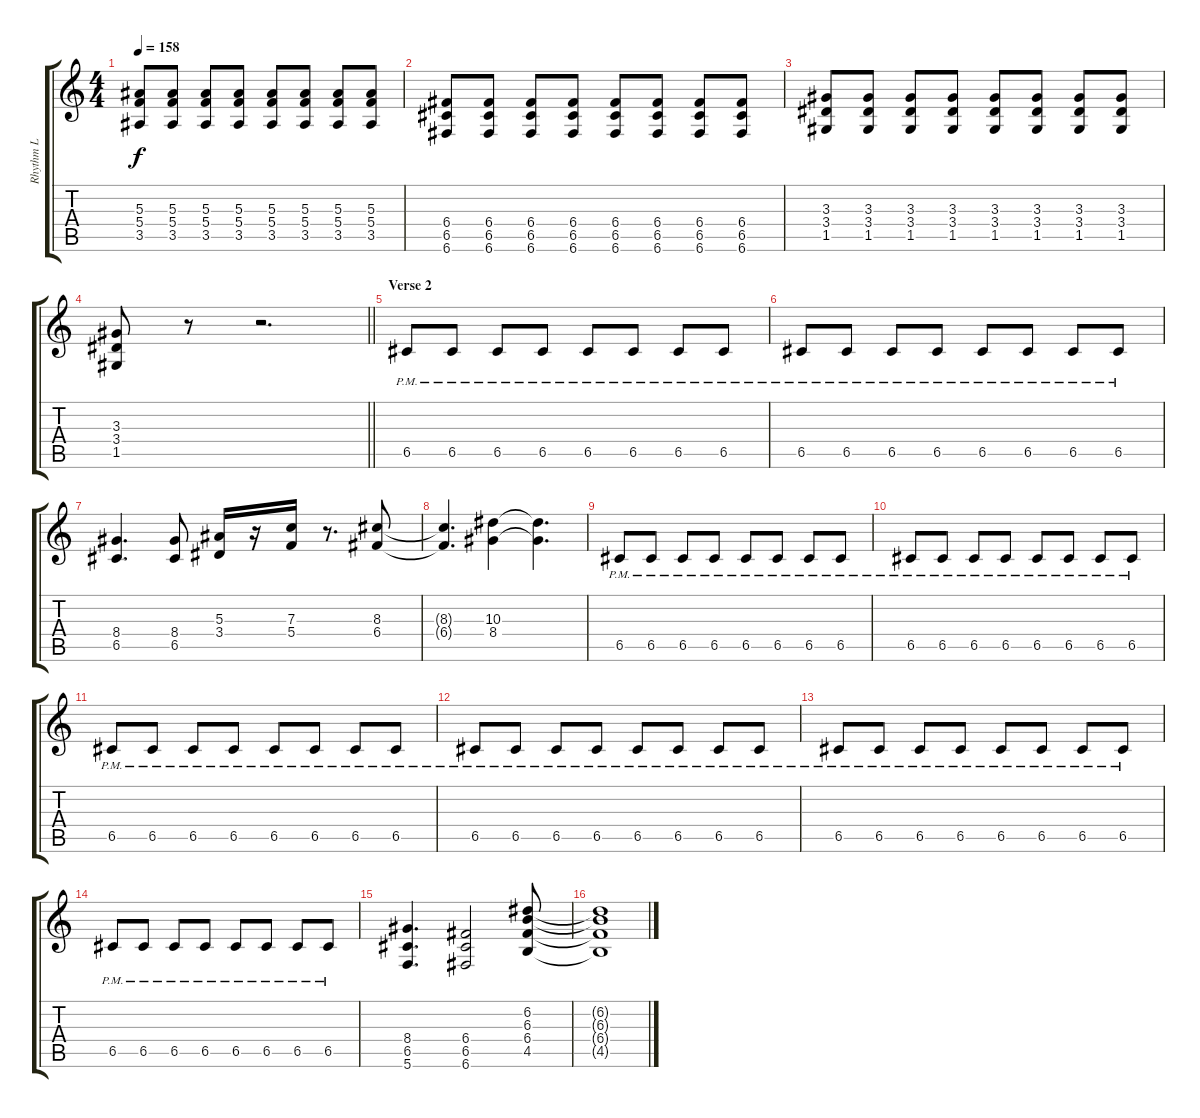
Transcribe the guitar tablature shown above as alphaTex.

\track ("Rhythm L" "Rhythm L") {instrument distortionguitar}
\staff {score tabs}
\tuning (D4 A3 F3 C3 G2 C2) {hide}
\ts (4 4)
\tempo 158
\clef g2
\ks c
(5.3 5.4 3.5).8{dy f instrument distortionguitar} (5.3 5.4 3.5).8 (5.3 5.4 3.5).8 (5.3 5.4 3.5).8 (5.3 5.4 3.5).8 (5.3 5.4 3.5).8 (5.3 5.4 3.5).8 (5.3 5.4 3.5).8 |
(6.4 6.5 6.6).8 (6.4 6.5 6.6).8 (6.4 6.5 6.6).8 (6.4 6.5 6.6).8 (6.4 6.5 6.6).8 (6.4 6.5 6.6).8 (6.4 6.5 6.6).8 (6.4 6.5 6.6).8 |
(3.3 3.4 1.5).8 (3.3 3.4 1.5).8 (3.3 3.4 1.5).8 (3.3 3.4 1.5).8 (3.3 3.4 1.5).8 (3.3 3.4 1.5).8 (3.3 3.4 1.5).8 (3.3 3.4 1.5).8 |
\barLineRight lightlight
(3.3 3.4 1.5).8 r.8 r.2{d} |
\section ("" "Verse 2")
6.5{pm}.8{instrument overdrivenguitar} 6.5{pm}.8 6.5{pm}.8 6.5{pm}.8 6.5{pm}.8 6.5{pm}.8 6.5{pm}.8 6.5{pm}.8 |
6.5{pm}.8 6.5{pm}.8 6.5{pm}.8 6.5{pm}.8 6.5{pm}.8 6.5{pm}.8 6.5{pm}.8 6.5{pm}.8 |
(8.4 6.5).4{d} (8.4 6.5).8 (5.3 3.4).16 r.16 (7.3 5.4).16 r.8{d} (8.3 6.4).8 |
(8.3{t} 6.4{t}).4{d} (10.3 8.4).4 (10.3{t} 8.4{t}).4{d} |
6.5{pm}.8 6.5{pm}.8 6.5{pm}.8 6.5{pm}.8 6.5{pm}.8 6.5{pm}.8 6.5{pm}.8 6.5{pm}.8 |
6.5{pm}.8 6.5{pm}.8 6.5{pm}.8 6.5{pm}.8 6.5{pm}.8 6.5{pm}.8 6.5{pm}.8 6.5{pm}.8 |
6.5{pm}.8 6.5{pm}.8 6.5{pm}.8 6.5{pm}.8 6.5{pm}.8 6.5{pm}.8 6.5{pm}.8 6.5{pm}.8 |
6.5{pm}.8 6.5{pm}.8 6.5{pm}.8 6.5{pm}.8 6.5{pm}.8 6.5{pm}.8 6.5{pm}.8 6.5{pm}.8 |
6.5{pm}.8 6.5{pm}.8 6.5{pm}.8 6.5{pm}.8 6.5{pm}.8 6.5{pm}.8 6.5{pm}.8 6.5{pm}.8 |
6.5{pm}.8 6.5{pm}.8 6.5{pm}.8 6.5{pm}.8 6.5{pm}.8 6.5{pm}.8 6.5{pm}.8 6.5{pm}.8 |
(8.4 6.5 5.6).4{d} (6.4 6.5 6.6).2 (6.2 6.3 6.4 4.5).8 |
(6.2{t} 6.3{t} 6.4{t} 4.5{t}).1
